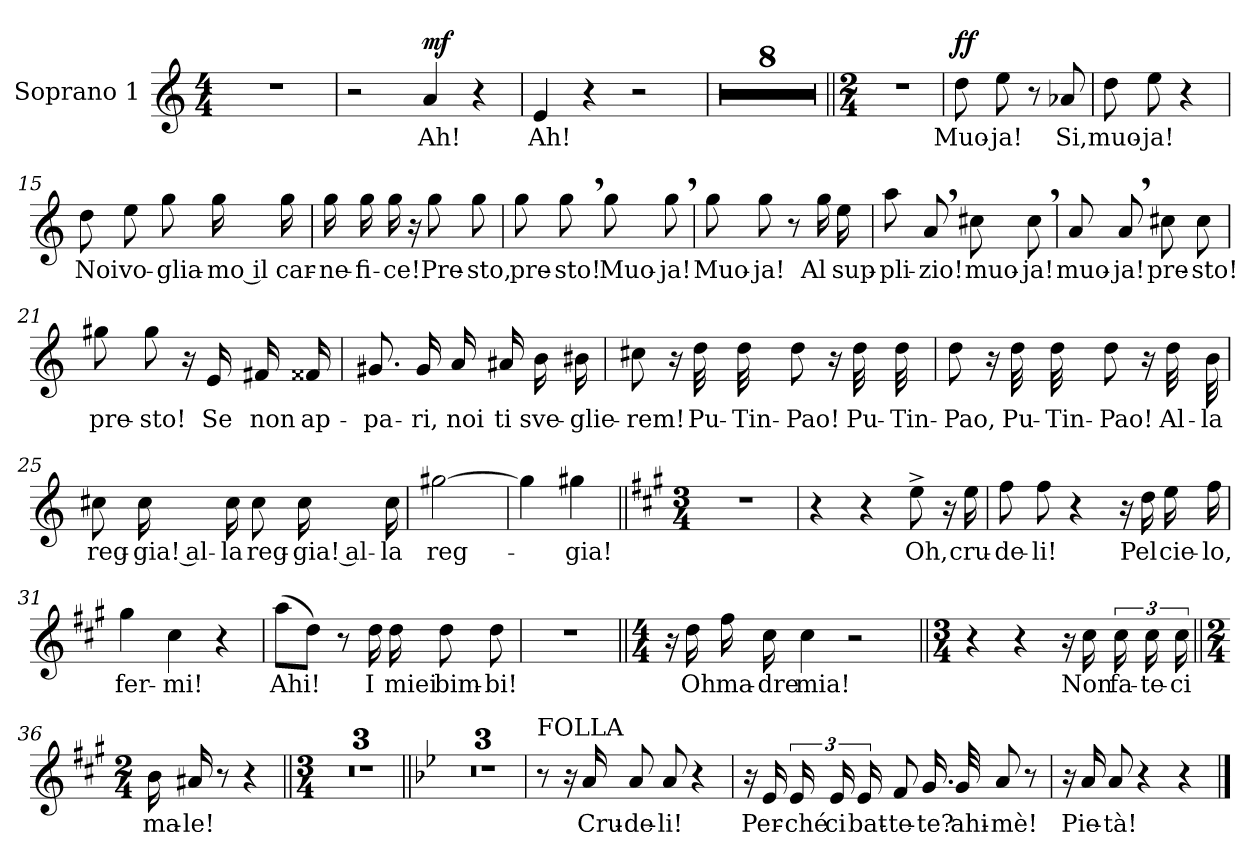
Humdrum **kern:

**kern	**text	**dynam
*part1	*part1	*part1
*staff1	*staff1	*staff1
*I"Soprano 1	*	*
*I'S1	*	*
*clefG2	*	*
*k[]	*	*
*M4/4	*	*
=1	=1	=1
1r	.	.
=2	=2	=2
2r	.	.
!	!LO:LY:b	!LO:DY:a
4a/	Ah!	mf
4r	.	.
=3	=3	=3
!	!LO:LY:b	!
4e/	Ah!	.
4r	.	.
2r	.	.
=4	=4	=4
1r	.	.
!!LO:PB:g=z
=5	=5	=5
1r	.	.
=6	=6	=6
1r	.	.
=7	=7	=7
1r	.	.
!!LO:LB:g=z
=8	=8	=8
1r	.	.
=9	=9	=9
1r	.	.
=10	=10	=10
1r	.	.
!!LO:LB:g=z
=11	=11	=11
1r	.	.
=12||	=12||	=12||
*M2/4	*	*
2r	.	.
!!LO:PB:g=z
=13	=13	=13
!	!LO:LY:b	!LO:DY:a
8dd\	Muo-	ff
!	!LO:LY:b	!
8ee\	-ja!	.
8r	.	.
!	!LO:LY:b	!
8a-X/	Si,	.
=14	=14	=14
!	!LO:LY:b	!
8dd\	muo-	.
!	!LO:LY:b	!
8ee\	-ja!	.
4r	.	.
=15	=15	=15
!	!LO:LY:b	!
8dd\	Noi	.
!	!LO:LY:b	!
8ee\	vo-	.
!	!LO:LY:b	!
8gg\	-glia-	.
!	!LO:LY:b	!
16gg\	-mo il	.
!	!LO:LY:b	!
16gg\	car-	.
=16	=16	=16
!	!LO:LY:b	!
16gg\	-ne-	.
!	!LO:LY:b	!
16gg\	-fi-	.
!	!LO:LY:b	!
16gg\	-ce!	.
16r	.	.
!	!LO:LY:b	!
8gg\	Pre-	.
!	!LO:LY:b	!
8gg\	-sto,	.
!!LO:PB:g=z
=17	=17	=17
!	!LO:LY:b	!
8gg\	pre-	.
!	!LO:LY:b	!
8gg,\	-sto!	.
!	!LO:LY:b	!
8gg\	Muo-	.
!	!LO:LY:b	!
8gg,\	-ja!	.
=18	=18	=18
!	!LO:LY:b	!
8gg\	Muo-	.
!	!LO:LY:b	!
8gg\	-ja!	.
8r	.	.
!	!LO:LY:b	!
16gg\	Al	.
!	!LO:LY:b	!
16ee\	sup-	.
=19	=19	=19
!	!LO:LY:b	!
8aa\	-pli-	.
!	!LO:LY:b	!
8a,/	-zio!	.
!	!LO:LY:b	!
8cc#X\	muo-	.
!	!LO:LY:b	!
8cc#,\	-ja!	.
!!LO:PB:g=z
=20	=20	=20
!	!LO:LY:b	!
8a/	muo-	.
!	!LO:LY:b	!
8a,/	-ja!	.
!	!LO:LY:b	!
8cc#X\	pre-	.
!	!LO:LY:b	!
8cc#\	-sto!	.
=21	=21	=21
!	!LO:LY:b	!
8gg#X\	pre-	.
!	!LO:LY:b	!
8gg#\	-sto!	.
16r	.	.
!	!LO:LY:b	!
16e/	Se	.
!	!LO:LY:b	!
16f#X/	non	.
!	!LO:LY:b	!
16f##X/	ap-	.
=22	=22	=22
!	!LO:LY:b	!
8.g#X/	-pa-	.
!	!LO:LY:b	!
16g#/	-ri,	.
!	!LO:LY:b	!
16a/	noi	.
!	!LO:LY:b	!
16a#X/	ti	.
!	!LO:LY:b	!
16b\	sve-	.
!	!LO:LY:b	!
16b#X\	-glie-	.
!!LO:PB:g=z
=23	=23	=23
!	!LO:LY:b	!
8cc#X\	-rem!	.
16r	.	.
!	!LO:LY:b	!
32dd\	Pu-	.
!	!LO:LY:b	!
32dd\	-Tin-	.
!	!LO:LY:b	!
8dd\	-Pao!	.
16r	.	.
!	!LO:LY:b	!
32dd\	Pu-	.
!	!LO:LY:b	!
32dd\	-Tin-	.
=24	=24	=24
!	!LO:LY:b	!
8dd\	-Pao,	.
16r	.	.
!	!LO:LY:b	!
32dd\	Pu-	.
!	!LO:LY:b	!
32dd\	-Tin-	.
!	!LO:LY:b	!
8dd\	-Pao!	.
16r	.	.
!	!LO:LY:b	!
32dd\	Al-	.
!	!LO:LY:b	!
32b\	-la	.
!!LO:PB:g=z
=25	=25	=25
!	!LO:LY:b	!
8cc#X\	reg-	.
!	!LO:LY:b	!
16cc#\	-gia! al-	.
!	!LO:LY:b	!
16cc#\	-la	.
!	!LO:LY:b	!
8cc#\	reg-	.
!	!LO:LY:b	!
16cc#\	-gia! al-	.
!	!LO:LY:b	!
16cc#\	-la	.
=26	=26	=26
!	!LO:LY:b	!
[2gg#X\	reg-	.
=27	=27	=27
4gg#\]	.	.
!	!LO:LY:b	!
4gg#X\	-gia!	.
!!LO:PB:g=z
=28||	=28||	=28||
*k[f#c#g#]	*	*
*M3/4	*	*
2.r	.	.
=29	=29	=29
4r	.	.
4r	.	.
!	!LO:LY:b	!
8ee^\	Oh,	.
16r	.	.
!	!LO:LY:b	!
16ee\	cru-	.
!!LO:PB:g=z
=30	=30	=30
!	!LO:LY:b	!
8ff#\	-de-	.
!	!LO:LY:b	!
8ff#\	-li!	.
4r	.	.
16r	.	.
!	!LO:LY:b	!
16dd\	Pel	.
!	!LO:LY:b	!
16ee\	cie-	.
!	!LO:LY:b	!
16ff#\	-lo,	.
=31	=31	=31
!	!LO:LY:b	!
4gg#\	fer-	.
!	!LO:LY:b	!
4cc#\	-mi!	.
4r	.	.
!!LO:PB:g=z
=32	=32	=32
!	!LO:LY:b	!
(>8aa\L	Ahi!	.
8dd\J)	.	.
8r	.	.
!	!LO:LY:b	!
16dd\	I	.
!	!LO:LY:b	!
16dd\	miei	.
!	!LO:LY:b	!
8dd\	bim-	.
!	!LO:LY:b	!
8dd\	-bi!	.
=33	=33	=33
2.r	.	.
!!LO:PB:g=z
=34||	=34||	=34||
*M4/4	*	*
16r	.	.
!	!LO:LY:b	!
16dd\	Oh	.
!	!LO:LY:b	!
16ff#\	ma-	.
!	!LO:LY:b	!
16cc#\	-dre	.
!	!LO:LY:b	!
4cc#\	mia!	.
2r	.	.
!!LO:PB:g=z
=35||	=35||	=35||
*M3/4	*	*
4r	.	.
4r	.	.
16r	.	.
!	!LO:LY:b	!
16cc#\	Non	.
!	!LO:LY:b	!
24cc#\	fa-	.
!	!LO:LY:b	!
24cc#\	-te-	.
!	!LO:LY:b	!
24cc#\	-ci	.
=36||	=36||	=36||
*M2/4	*	*
!	!LO:LY:b	!
16b\	ma-	.
!	!LO:LY:b	!
16a#X/	-le!	.
8r	.	.
4r	.	.
!!LO:PB:g=z
=37||	=37||	=37||
*M3/4	*	*
2.r	.	.
=38	=38	=38
2.r	.	.
!!LO:LB:g=z
=39	=39	=39
2.r	.	.
=40||	=40||	=40||
*k[b-e-]	*	*
2.r	.	.
=41	=41	=41
2.r	.	.
!!LO:PB:g=z
=42	=42	=42
2.r	.	.
=43	=43	=43
!LO:TX:a:t=FOLLA	!	!
8r	.	.
16r	.	.
!	!LO:LY:b	!
16a/	Cru-	.
!	!LO:LY:b	!
8a/	-de-	.
!	!LO:LY:b	!
8a/	-li!	.
4r	.	.
!!LO:PB:g=z
=44	=44	=44
16r	.	.
!	!LO:LY:b	!
16e-/	Per-	.
!	!LO:LY:b	!
24e-/	-ché	.
!	!LO:LY:b	!
24e-/	ci	.
!	!LO:LY:b	!
24e-/	bat-	.
!	!LO:LY:b	!
8f/	-te-	.
!	!LO:LY:b	!
16.g/	-te?	.
!	!LO:LY:b	!
32g/	ahi-	.
!	!LO:LY:b	!
8a/	-mè!	.
8r	.	.
=45	=45	=45
16r	.	.
!	!LO:LY:b	!
16a/	Pie-	.
!	!LO:LY:b	!
8a/	-tà!	.
4r	.	.
4r	.	.
==	==	==
*-	*-	*-
